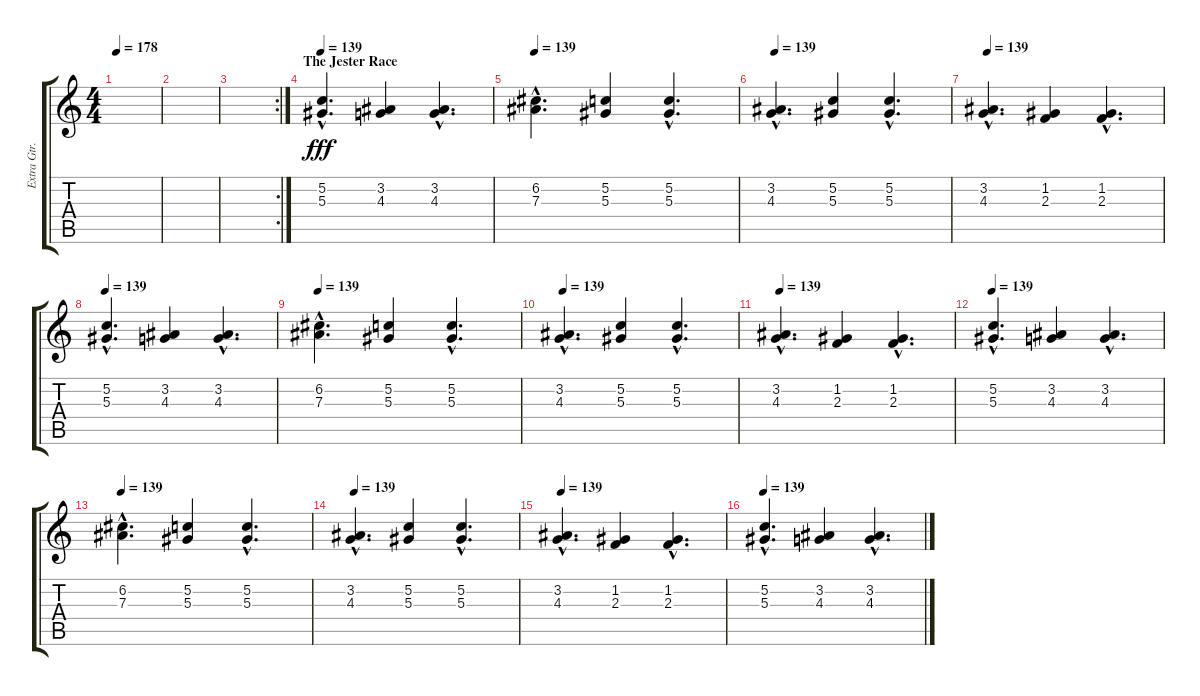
\track ("Extra Gtr." "Extra Gtr.") {instrument distortionguitar}
\staff {score tabs}
\tuning (C4 G3 Eb3 Bb2 F2 C2) {hide}
\ts (4 4)
\tempo 178
\clef g2
\ks c
|
|
\rc 2
|
\section ("" "The Jester Race")
\tempo 139
(5.2{hac} 5.3{hac}).4{d dy fff instrument acousticguitarsteel} (3.2 4.3).4 (3.2{hac} 4.3{hac}).4{d} |
\tempo 139
(6.2{hac} 7.3{hac}).4{d} (5.2 5.3).4 (5.2{hac} 5.3{hac}).4{d} |
\tempo 139
(3.2{hac} 4.3{hac}).4{d} (5.2 5.3).4 (5.2{hac} 5.3{hac}).4{d} |
\tempo 139
(3.2{hac} 4.3{hac}).4{d} (1.2 2.3).4 (1.2{hac} 2.3{hac}).4{d} |
\tempo 139
(5.2{hac} 5.3{hac}).4{d instrument acousticguitarsteel} (3.2 4.3).4 (3.2{hac} 4.3{hac}).4{d} |
\tempo 139
(6.2{hac} 7.3{hac}).4{d} (5.2 5.3).4 (5.2{hac} 5.3{hac}).4{d} |
\tempo 139
(3.2{hac} 4.3{hac}).4{d} (5.2 5.3).4 (5.2{hac} 5.3{hac}).4{d} |
\tempo 139
(3.2{hac} 4.3{hac}).4{d} (1.2 2.3).4 (1.2{hac} 2.3{hac}).4{d} |
\tempo 139
(5.2{hac} 5.3{hac}).4{d instrument acousticguitarsteel} (3.2 4.3).4 (3.2{hac} 4.3{hac}).4{d} |
\tempo 139
(6.2{hac} 7.3{hac}).4{d} (5.2 5.3).4 (5.2{hac} 5.3{hac}).4{d} |
\tempo 139
(3.2{hac} 4.3{hac}).4{d} (5.2 5.3).4 (5.2{hac} 5.3{hac}).4{d} |
\tempo 139
(3.2{hac} 4.3{hac}).4{d} (1.2 2.3).4 (1.2{hac} 2.3{hac}).4{d} |
\tempo 139
(5.2{hac} 5.3{hac}).4{d instrument acousticguitarsteel} (3.2 4.3).4 (3.2{hac} 4.3{hac}).4{d}
